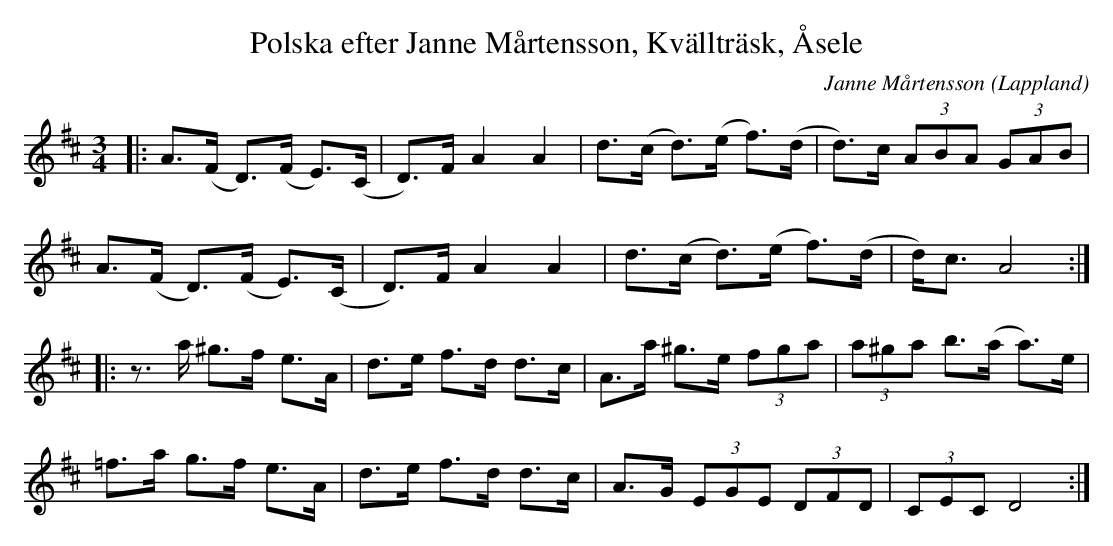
X:1
T:Polska efter Janne Mårtensson, Kvällträsk, Åsele
C:Janne Mårtensson
O: Lappland
M:3/4
L:1/8
K:D
|: A>(F D>)(F E>)(C | D>)F A2 A2 | d>(c d>)(e f>)(d | d>)c (3ABA (3GAB |
   A>(F D>)(F E>)(C | D>)F A2 A2 | d>(c d>)(e f>)(d | d<)c A4 :|
|: z3/2 a/2 ^g>f e>A | d>e f>d d>c | A>a ^g>e (3fga | (3a^ga b>(a a)>e |
   =f>a g>f e>A | d>e f>d d>c | A>G (3EGE (3DFD | (3CEC D4 :|
